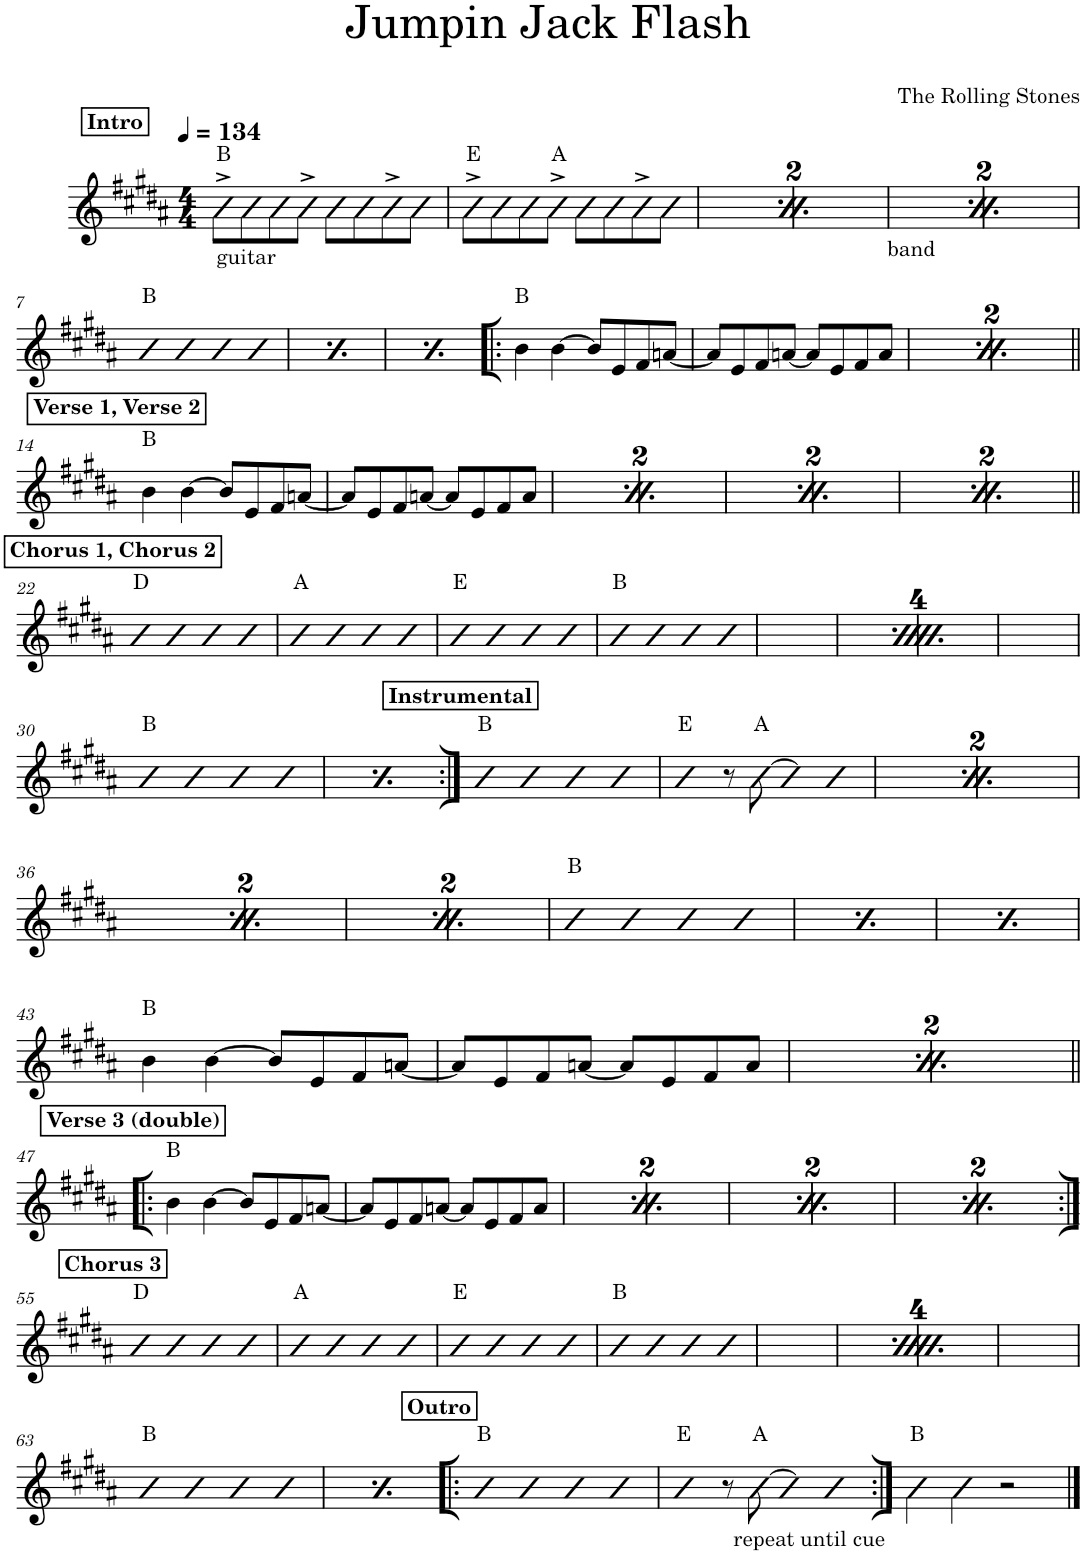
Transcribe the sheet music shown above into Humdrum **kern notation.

**kern	**harte
*part1	*part1
*staff1	*
*I"Piano	*
*I'Pno.	*
*clefG2	*
*k[f#c#g#d#a#]	*
*M4/4	*
*MM134	*
!!LO:REH:place=s1:a:B:cj:t=Intro
=1	=1
!LO:TX:b:t=guitar	!
8b^\L	B:maj
8b\	.
8b\	.
8b^\J	.
8b\L	.
8b\	.
8b^\	.
8b\J	.
=2	=2
8b^\L	E:maj
8b\	.
8b\	.
8b^\J	A:maj
8b\L	.
8b\	.
8b^\	.
8b\J	.
=3	=3
!!LO:REH:place=s1:a:B:cj:t=Intro
*MM134	*
!LO:TX:b:t=guitar	!
8b^\L	B:maj
8b\	.
8b\	.
8b^\J	.
8b\L	.
8b\	.
8b^\	.
8b\J	.
=4	=4
8b^\L	E:maj
8b\	.
8b\	.
8b^\J	A:maj
8b\L	.
8b\	.
8b^\	.
8b\J	.
=5	=5
!!LO:REH:place=s1:a:B:cj:t=Intro
*MM134	*
!LO:TX:b:t=guitar	!
8b^\L	B:maj
8b\	.
8b\	.
8b^\J	.
8b\L	.
8b\	.
8b^\	.
8b\J	.
=6	=6
8b^\L	E:maj
8b\	.
8b\	.
8b^\J	A:maj
8b\L	.
8b\	.
8b^\	.
8b\J	.
!!LO:LB:g=z
=7	=7
4b	B:maj
4b	.
4b	.
4b	.
=8	=8
4b	B:maj
4b	.
4b	.
4b	.
=9	=9
4b	B:maj
4b	.
4b	.
4b	.
=10!|:	=10!|:
4b\	B:maj
[4b\	.
8b/L]	.
8e/	.
8f#/	.
[8an/J	.
=11	=11
8a/L]	.
8e/	.
8f#/	.
[8an/J	.
8a/L]	.
8e/	.
8f#/	.
8a/J	.
=12	=12
4b\	B:maj
[4b\	.
8b/L]	.
8e/	.
8f#/	.
[8an/J	.
=13	=13
8a/L]	.
8e/	.
8f#/	.
[8an/J	.
8a/L]	.
8e/	.
8f#/	.
8a/J	.
!!LO:LB:g=z
!!LO:REH:place=s1:a:B:cj:t=Verse 1, Verse 2
=14||	=14||
4b\	B:maj
[4b\	.
8b/L]	.
8e/	.
8f#/	.
[8an/J	.
=15	=15
8a/L]	.
8e/	.
8f#/	.
[8an/J	.
8a/L]	.
8e/	.
8f#/	.
8a/J	.
!!LO:REH:place=s1:a:B:cj:t=Verse 1, Verse 2
=16	=16
4b\	B:maj
[4b\	.
8b/L]	.
8e/	.
8f#/	.
[8an/J	.
=17	=17
8a/L]	.
8e/	.
8f#/	.
[8an/J	.
8a/L]	.
8e/	.
8f#/	.
8a/J	.
!!LO:REH:place=s1:a:B:cj:t=Verse 1, Verse 2
=18	=18
4b\	B:maj
[4b\	.
8b/L]	.
8e/	.
8f#/	.
[8an/J	.
=19	=19
8a/L]	.
8e/	.
8f#/	.
[8an/J	.
8a/L]	.
8e/	.
8f#/	.
8a/J	.
!!LO:REH:place=s1:a:B:cj:t=Verse 1, Verse 2
=20	=20
4b\	B:maj
[4b\	.
8b/L]	.
8e/	.
8f#/	.
[8an/J	.
=21	=21
8a/L]	.
8e/	.
8f#/	.
[8an/J	.
8a/L]	.
8e/	.
8f#/	.
8a/J	.
!!LO:LB:g=z
!!LO:REH:place=s1:a:B:cj:t=Chorus 1, Chorus 2
=22||	=22||
4b	D:maj
4b	.
4b	.
4b	.
=23	=23
4b	A:maj
4b	.
4b	.
4b	.
=24	=24
4b	E:maj
4b	.
4b	.
4b	.
=25	=25
4b	B:maj
4b	.
4b	.
4b	.
!!LO:REH:place=s1:a:B:cj:t=Chorus 1, Chorus 2
=26	=26
4b	D:maj
4b	.
4b	.
4b	.
=27	=27
4b	A:maj
4b	.
4b	.
4b	.
=28	=28
4b	E:maj
4b	.
4b	.
4b	.
=29	=29
4b	B:maj
4b	.
4b	.
4b	.
!!LO:LB:g=z
=30	=30
4b	B:maj
4b	.
4b	.
4b	.
=31	=31
4b	B:maj
4b	.
4b	.
4b	.
!!LO:REH:place=s1:a:B:cj:t=Instrumental
=32:|!	=32:|!
4b	B:maj
4b	.
4b	.
4b	.
=33	=33
4b	E:maj
8r	.
[8b\	A:maj
4b]	.
4b	.
!!LO:REH:place=s1:a:B:cj:t=Instrumental
=34	=34
4b	B:maj
4b	.
4b	.
4b	.
=35	=35
4b	E:maj
8r	.
[8b\	A:maj
4b]	.
4b	.
!!LO:LB:g=z
!!LO:REH:place=s1:a:B:cj:t=Instrumental
=36	=36
4b	B:maj
4b	.
4b	.
4b	.
=37	=37
4b	E:maj
8r	.
[8b\	A:maj
4b]	.
4b	.
!!LO:REH:place=s1:a:B:cj:t=Instrumental
=38	=38
4b	B:maj
4b	.
4b	.
4b	.
=39	=39
4b	E:maj
8r	.
[8b\	A:maj
4b]	.
4b	.
=40	=40
4b	B:maj
4b	.
4b	.
4b	.
=41	=41
4b	B:maj
4b	.
4b	.
4b	.
=42	=42
4b	B:maj
4b	.
4b	.
4b	.
!!LO:LB:g=z
=43	=43
4b\	B:maj
[4b\	.
8b/L]	.
8e/	.
8f#/	.
[8an/J	.
=44	=44
8a/L]	.
8e/	.
8f#/	.
[8an/J	.
8a/L]	.
8e/	.
8f#/	.
8a/J	.
=45	=45
4b\	B:maj
[4b\	.
8b/L]	.
8e/	.
8f#/	.
[8an/J	.
=46	=46
8a/L]	.
8e/	.
8f#/	.
[8an/J	.
8a/L]	.
8e/	.
8f#/	.
8a/J	.
!!LO:LB:g=z
!!LO:REH:place=s1:a:B:cj:t=Verse 3 (double)
=47!|:	=47!|:
4b\	B:maj
[4b\	.
8b/L]	.
8e/	.
8f#/	.
[8an/J	.
=48	=48
8a/L]	.
8e/	.
8f#/	.
[8an/J	.
8a/L]	.
8e/	.
8f#/	.
8a/J	.
!!LO:REH:place=s1:a:B:cj:t=Verse 3 (double)
=49	=49
4b\	B:maj
[4b\	.
8b/L]	.
8e/	.
8f#/	.
[8an/J	.
=50	=50
8a/L]	.
8e/	.
8f#/	.
[8an/J	.
8a/L]	.
8e/	.
8f#/	.
8a/J	.
!!LO:REH:place=s1:a:B:cj:t=Verse 3 (double)
=51	=51
4b\	B:maj
[4b\	.
8b/L]	.
8e/	.
8f#/	.
[8an/J	.
=52	=52
8a/L]	.
8e/	.
8f#/	.
[8an/J	.
8a/L]	.
8e/	.
8f#/	.
8a/J	.
!!LO:REH:place=s1:a:B:cj:t=Verse 3 (double)
=53	=53
4b\	B:maj
[4b\	.
8b/L]	.
8e/	.
8f#/	.
[8an/J	.
=54	=54
8a/L]	.
8e/	.
8f#/	.
[8an/J	.
8a/L]	.
8e/	.
8f#/	.
8a/J	.
!!LO:LB:g=z
!!LO:REH:place=s1:a:B:cj:t=Chorus 3
=55:|!	=55:|!
4b	D:maj
4b	.
4b	.
4b	.
=56	=56
4b	A:maj
4b	.
4b	.
4b	.
=57	=57
4b	E:maj
4b	.
4b	.
4b	.
=58	=58
4b	B:maj
4b	.
4b	.
4b	.
!!LO:REH:place=s1:a:B:cj:t=Chorus 3
=59	=59
4b	D:maj
4b	.
4b	.
4b	.
=60	=60
4b	A:maj
4b	.
4b	.
4b	.
=61	=61
4b	E:maj
4b	.
4b	.
4b	.
=62	=62
4b	B:maj
4b	.
4b	.
4b	.
!!LO:LB:g=z
=63	=63
4b	B:maj
4b	.
4b	.
4b	.
=64	=64
4b	B:maj
4b	.
4b	.
4b	.
!!LO:REH:place=s1:a:B:cj:t=Outro
=65!|:	=65!|:
4b	B:maj
4b	.
4b	.
4b	.
=66	=66
4b	E:maj
8r	.
[8b\	A:maj
4b]	.
!LO:TX:b:t=repeat until cue	!
4b	.
=67:|!	=67:|!
4b\	B:maj
4b\	.
2r	.
==	==
*-	*-
